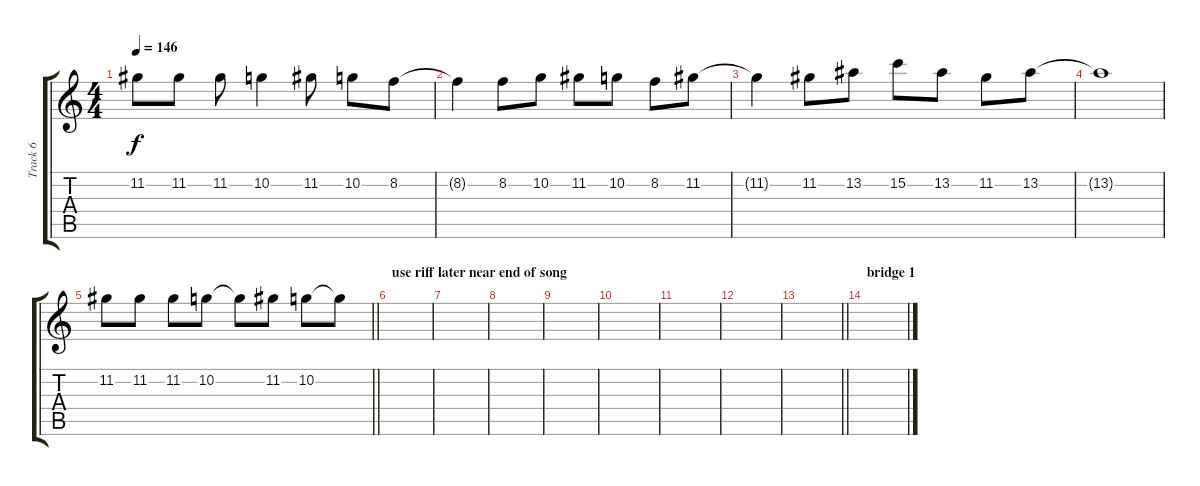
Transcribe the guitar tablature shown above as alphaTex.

\track ("Track 6" "Track 6") {instrument distortionguitar bank 255}
\staff {score tabs}
\tuning (D4 A3 F3 C3 G2 C2) {hide}
\ts (4 4)
\tempo 146
\clef g2
\ks c
11.2{t}.8{dy f} 11.2.8 11.2.8 10.2.4 11.2.8 10.2.8 8.2.8 |
8.2{t}.4 8.2.8 10.2.8 11.2.8 10.2.8 8.2.8 11.2.8 |
11.2{t}.4 11.2.8 13.2.8 15.2.8 13.2.8 11.2.8 13.2.8 |
13.2{t}.1 |
\barLineRight lightlight
11.2.8 11.2.8 11.2.8 10.2.8 10.2{t}.8 11.2.8 10.2.8 10.2{t}.8 |
\section ("" "use riff later near end of song")
|
|
|
|
|
|
|
\barLineRight lightlight
|
\section ("" "bridge 1")
